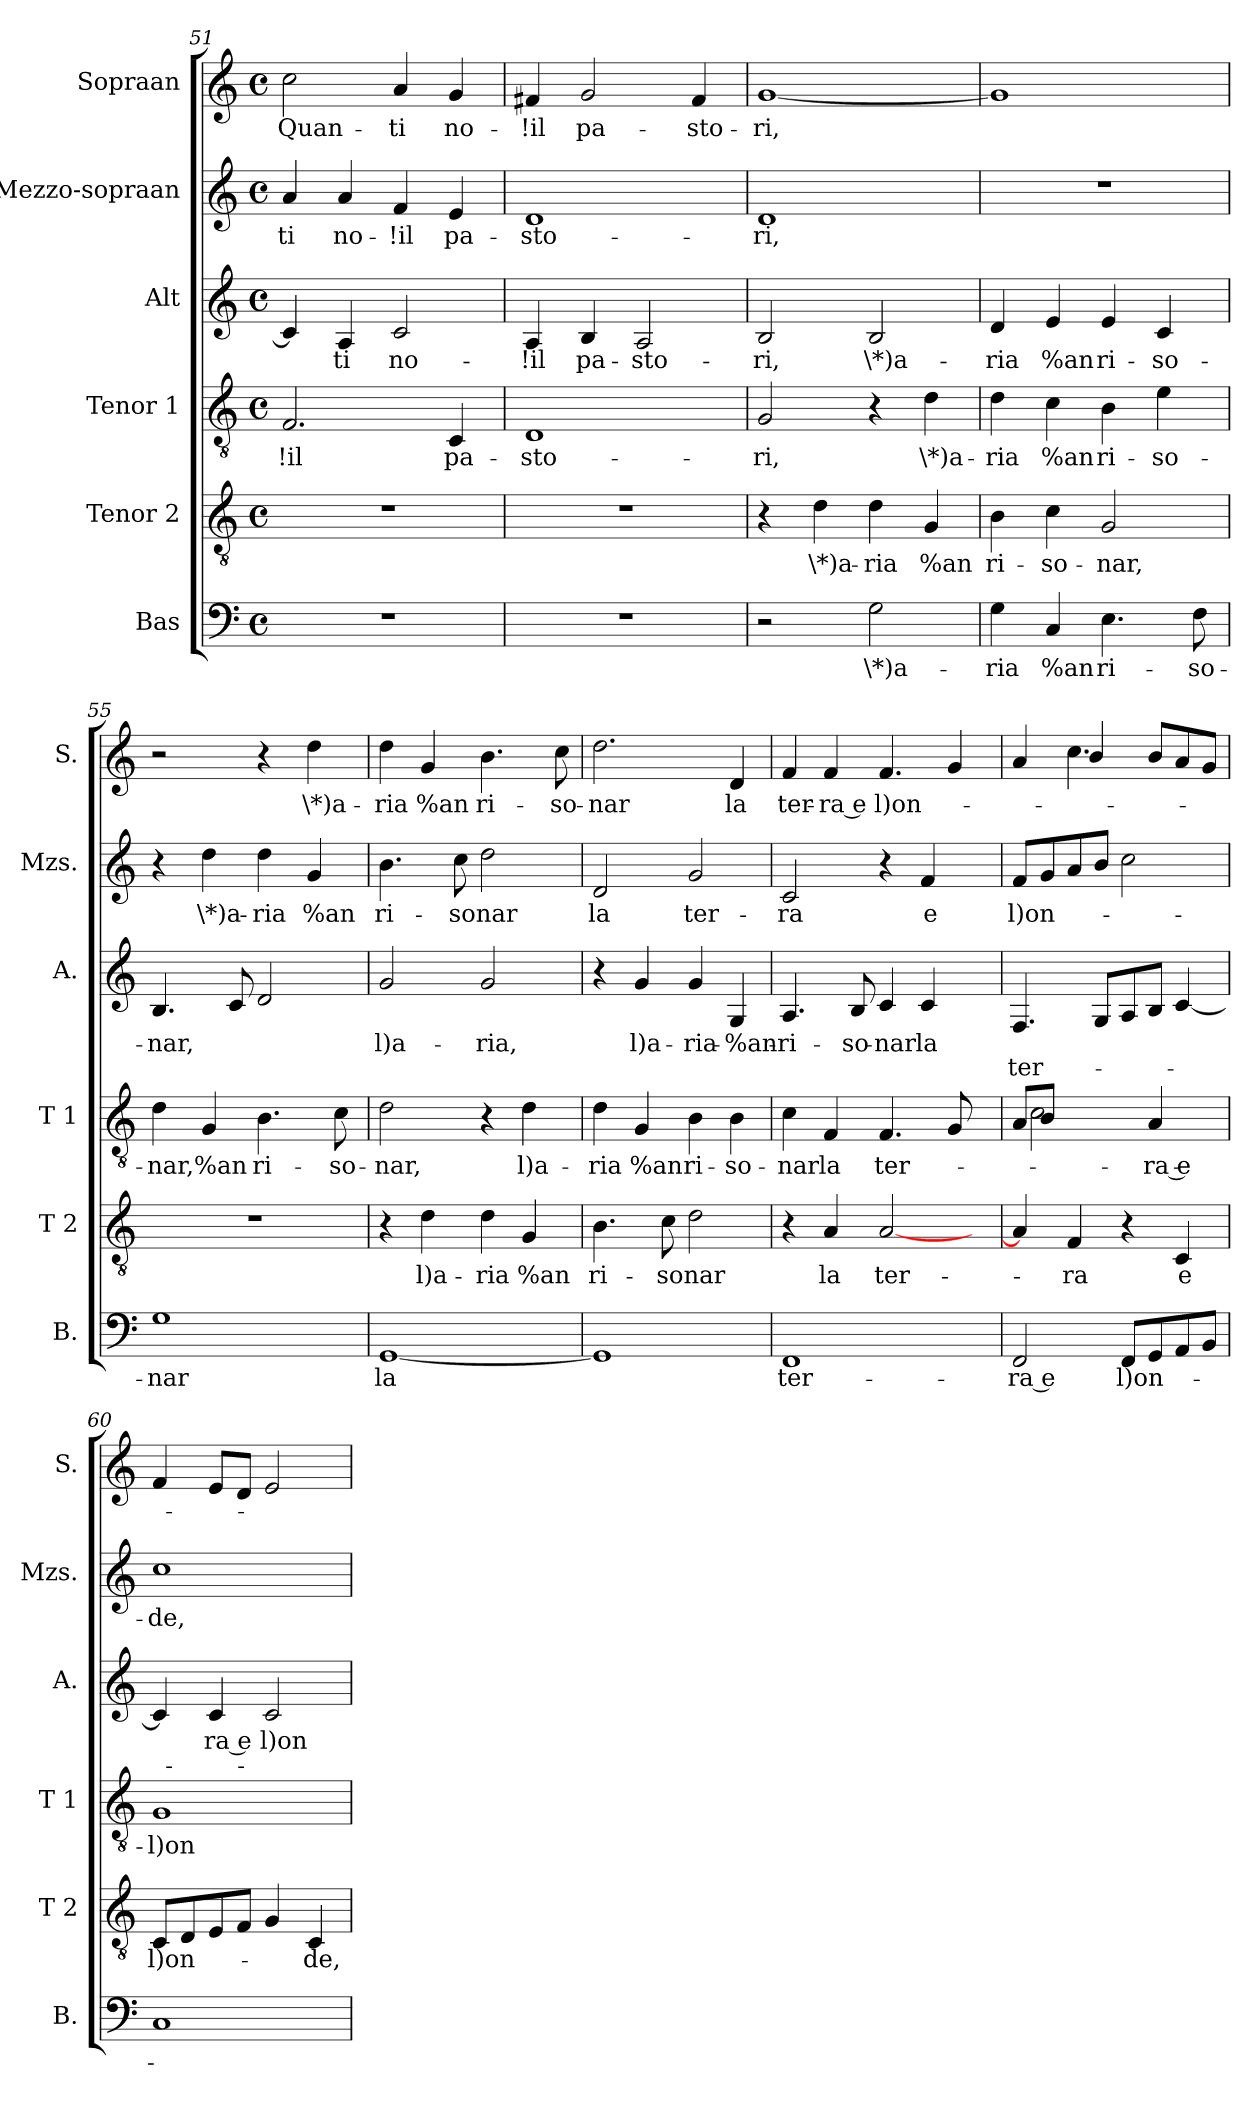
**kern	**text	**kern	**text	**kern	**text	**kern	**text	**text	**kern	**text	**kern	**text
*part6	*part6	*part5	*part5	*part4	*part4	*part3	*part3	*part3	*part2	*part2	*part1	*part1
*staff6	*staff6	*staff5	*staff5	*staff4	*staff4	*staff3	*staff3	*staff3	*staff2	*staff2	*staff1	*staff1
*I"Bas	*	*I"Tenor 2	*	*I"Tenor 1	*	*I"Alt	*	*	*I"Mezzo-sopraan	*	*I"Sopraan	*
*I'B.	*	*I'T 2	*	*I'T 1	*	*I'A.	*	*	*I'Mzs.	*	*I'S.	*
*clefF4	*	*clefGv2	*	*clefGv2	*	*clefG2	*	*	*clefG2	*	*clefG2	*
*M4/4	*	*M4/4	*	*M4/4	*	*M4/4	*	*	*M4/4	*	*M4/4	*
*met(c)	*	*met(c)	*	*met(c)	*	*met(c)	*	*	*met(c)	*	*met(c)	*
=51	=51	=51	=51	=51	=51	=51	=51	=51	=51	=51	=51	=51
!	!	!	!	!	!LO:LY:b:cj	!	!	!	!	!LO:LY:b:cj	!	!LO:LY:b:cj
1r	.	1r	.	2.F/	-!il	4c/]	.	.	4a/	-ti	2cc\	Quan-
!	!	!	!	!	!	!	!LO:LY:b:cj	!	!	!LO:LY:b:cj	!	!
.	.	.	.	.	.	4A/	-ti	.	4a/	no-	.	.
!	!	!	!	!	!	!	!LO:LY:b:cj	!	!	!LO:LY:b:cj	!	!LO:LY:b:cj
.	.	.	.	.	.	2c/	no-	.	4f/	-!il	4a/	-ti
!	!	!	!	!	!LO:LY:b:cj	!	!	!	!	!LO:LY:b:cj	!	!LO:LY:b:cj
.	.	.	.	4C/	pa-	.	.	.	4e/	pa-	4g/	no-
=52	=52	=52	=52	=52	=52	=52	=52	=52	=52	=52	=52	=52
!	!	!	!	!	!LO:LY:b:cj	!	!LO:LY:b:cj	!	!	!LO:LY:b:cj	!	!LO:LY:b:cj
1r	.	1r	.	1D	-sto-	4A/	-!il	.	1d	-sto-	4f#X/	-!il
!	!	!	!	!	!	!	!LO:LY:b:cj	!	!	!	!	!LO:LY:b:cj
.	.	.	.	.	.	4B/	pa-	.	.	.	2g/	pa-
!	!	!	!	!	!	!	!LO:LY:b:cj	!	!	!	!	!
.	.	.	.	.	.	2A/	-sto-	.	.	.	.	.
!	!	!	!	!	!	!	!	!	!	!	!	!LO:LY:b:cj
.	.	.	.	.	.	.	.	.	.	.	4f#/	-sto-
=53	=53	=53	=53	=53	=53	=53	=53	=53	=53	=53	=53	=53
!	!	!	!	!	!LO:LY:b:cj	!	!LO:LY:b:cj	!	!	!LO:LY:b:cj	!	!LO:LY:b:cj
2r	.	4r	.	2G/	-ri,	2B/	-ri,	.	1d	-ri,	[<1g	-ri,
!	!	!	!LO:LY:b:cj	!	!	!	!	!	!	!	!	!
.	.	4d\	\*)a-	.	.	.	.	.	.	.	.	.
!	!LO:LY:b:cj	!	!LO:LY:b:cj	!	!	!	!LO:LY:b:cj	!	!	!	!	!
2G\	\*)a-	4d\	-ria	4r	.	2B/	\*)a-	.	.	.	.	.
!	!	!	!LO:LY:b:cj	!	!LO:LY:b:cj	!	!	!	!	!	!	!
.	.	4G/	%an	4d\	\*)a-	.	.	.	.	.	.	.
=54	=54	=54	=54	=54	=54	=54	=54	=54	=54	=54	=54	=54
!	!LO:LY:b:cj	!	!LO:LY:b:cj	!	!LO:LY:b:cj	!	!LO:LY:b:cj	!	!	!	!	!
4G\	-ria	4B\	ri-	4d\	-ria	4d/	-ria	.	1r	.	1g]	.
!	!LO:LY:b:cj	!	!LO:LY:b:cj	!	!LO:LY:b:cj	!	!LO:LY:b:cj	!	!	!	!	!
4C/	%an	4c\	-so-	4c\	%an	4e/	%an	.	.	.	.	.
!	!LO:LY:b:cj	!	!LO:LY:b:cj	!	!LO:LY:b:cj	!	!LO:LY:b:cj	!	!	!	!	!
4.E\	ri-	2G/	-nar,	4B\	ri-	4e/	ri-	.	.	.	.	.
!	!	!	!	!	!LO:LY:b:cj	!	!LO:LY:b:cj	!	!	!	!	!
.	.	.	.	4e\	-so-	4c/	-so-	.	.	.	.	.
!	!LO:LY:b:cj	!	!	!	!	!	!	!	!	!	!	!
8F\	-so-	.	.	.	.	.	.	.	.	.	.	.
!!LO:LB:g=z
=55	=55	=55	=55	=55	=55	=55	=55	=55	=55	=55	=55	=55
!	!LO:LY:b:cj	!	!	!	!LO:LY:b	!	!LO:LY:b:cj	!	!	!	!	!
*	*	*	*	*	*	*^	*	*	*	*	*	*
1G	-nar	1r	.	4d\	-nar,%an	4.B/	8..ryy	-nar,	.	4r	.	2r	.
.	.	.	.	.	.	.	2ryy	.	.	.	.	.	.
!	!	!	!	!	!	!	!	!	!	!	!LO:LY:b:cj	!	!
.	.	.	.	4G/	.	.	.	.	.	4dd\	\*)a-	.	.
.	.	.	.	.	.	8c/	.	.	.	.	.	.	.
!	!	!	!	!	!LO:LY:b:cj	!	!	!	!	!	!LO:LY:b:cj	!	!
.	.	.	.	4.B\	ri-	2d/	.	.	.	4dd\	-ria	4r	.
.	.	.	.	.	.	.	4ryy	.	.	.	.	.	.
!	!	!	!	!	!	!	!	!	!	!	!LO:LY:b:cj	!	!LO:LY:b:cj
.	.	.	.	.	.	.	.	.	.	4g/	%an	4dd\	\*)a-
!	!	!	!	!	!LO:LY:b:cj	!	!	!	!	!	!	!	!
.	.	.	.	8c\	-so-	.	.	.	.	.	.	.	.
.	.	.	.	.	.	.	32ryy	.	.	.	.	.	.
=56	=56	=56	=56	=56	=56	=56	=56	=56	=56	=56	=56	=56	=56
!	!LO:LY:b:cj	!	!	!	!LO:LY:b:cj	!	!	!LO:LY:b:cj	!	!	!LO:LY:b:cj	!	!LO:LY:b:cj
[<1GG	la	4r	.	2d\	-nar,	2g/	4ryy	l)a-	.	4.b\	ri-	4dd\	-ria
!	!	!	!LO:LY:b:cj	!	!	!	!	!	!	!	!	!	!LO:LY:b:cj
.	.	4d\	l)a-	.	.	.	64ryy	.	.	.	.	4g/	%an
.	.	.	.	.	.	.	2ryy	.	.	.	.	.	.
!	!	!	!	!	!	!	!	!	!	!	!LO:LY:b	!	!
.	.	.	.	.	.	.	.	.	.	8cc\	-sonar	.	.
!	!	!	!LO:LY:b:cj	!	!	!	!	!LO:LY:b:cj	!	!	!	!	!LO:LY:b:cj
.	.	4d\	-ria	4r	.	2g/	.	-ria,	.	2dd\	.	4.b\	ri-
!	!	!	!LO:LY:b:cj	!	!LO:LY:b:cj	!	!	!	!	!	!	!	!
.	.	4G/	%an	4d\	l)a-	.	.	.	.	.	.	.	.
.	.	.	.	.	.	.	8...ryy	.	.	.	.	.	.
!	!	!	!	!	!	!	!	!	!	!	!	!	!LO:LY:b:cj
.	.	.	.	.	.	.	.	.	.	.	.	8cc\	-so-
=57	=57	=57	=57	=57	=57	=57	=57	=57	=57	=57	=57	=57	=57
!	!	!	!LO:LY:b:cj	!	!LO:LY:b:cj	!	!	!	!	!	!LO:LY:b:cj	!	!LO:LY:b:cj
*	*	*	*	*	*	*v	*v	*	*	*	*	*	*
1GG]	.	4.B\	ri-	4d\	-ria	4r	.	.	2d/	la	2.dd\	-nar
!	!	!	!	!	!LO:LY:b:cj	!	!LO:LY:b:cj	!	!	!	!	!
.	.	.	.	4G/	%an	4g/	l)a-	.	.	.	.	.
!	!	!	!LO:LY:b	!	!	!	!	!	!	!	!	!
.	.	8c\	-sonar	.	.	.	.	.	.	.	.	.
!	!	!	!	!	!LO:LY:b:cj	!	!LO:LY:b:cj	!	!	!LO:LY:b:cj	!	!
.	.	2d\	.	4B\	ri-	4g/	-ria-	.	2g/	ter-	.	.
!	!	!	!	!	!LO:LY:b:cj	!	!LO:LY:b:cj	!	!	!	!	!LO:LY:b:cj
.	.	.	.	4B\	-so-	4G/	-%an-	.	.	.	4d/	la
=58	=58	=58	=58	=58	=58	=58	=58	=58	=58	=58	=58	=58
!	!LO:LY:b:cj	!	!	!	!LO:LY:b:cj	!	!LO:LY:b:cj	!	!	!LO:LY:b:cj	!	!LO:LY:b:cj
1FF	ter-	4r	.	4c\	-nar	4.A/	-ri-	.	2c/	-ra	4f/	ter-
!	!	!	!LO:LY:b:cj	!	!LO:LY:b:cj	!	!	!	!	!	!	!LO:LY:b:rj
.	.	4A/	la	4F/	la	.	.	.	.	.	4f/	-ra e
!	!	!	!	!	!	!	!LO:LY:b:cj	!	!	!	!	!
.	.	.	.	.	.	8B/	-so-	.	.	.	.	.
!	!	!	!LO:LY:b:cj	!	!LO:LY:b:cj	!	!LO:LY:b:cj	!	!	!	!	!LO:LY:b:cj
.	.	[<2A/	ter-	4.F/	ter-	4c/	-nar	.	4r	.	4.f/	l)on-
!	!	!	!	!	!	!	!LO:LY:b:cj	!	!	!LO:LY:b:cj	!	!
.	.	.	.	.	.	4c/	la	.	4f/	e	.	.
.	.	.	.	8G/	.	.	.	.	.	.	4g/	.
8ryy	.	8ryy	.	8ryy	.	8ryy	.	.	8ryy	.	.	.
=59	=59	=59	=59	=59	=59	=59	=59	=59	=59	=59	=59	=59
!	!LO:LY:b:rj	!	!	!	!	!	!	!LO:LY:b:cj	!	!LO:LY:b:cj	!	!
*	*	*	*	*^	*	*	*	*	*	*	*^	*
2FF/	-ra e	4A/]	.	8A/L	8ryy	.	4.F/	.	ter-	8f/L	l)on-	4a/	4ryy	.
.	.	.	.	8B/J	2c\	.	.	.	.	8g/	.	.	.	.
!	!	!	!LO:LY:b:cj	!	!	!	!	!	!	!	!	!	!	!
.	.	4F/	-ra	8ryy	.	.	.	.	.	8a/	.	4.cc\	4b/	.
.	.	.	.	2ryy	.	.	8G/L	.	.	8b/J	.	.	.	.
!	!LO:LY:b:cj	!	!	!	!	!	!	!	!	!	!	!	!	!
8FF/L	l)on-	4r	.	.	.	.	8A/	.	.	2cc\	.	.	2ryy	.
!	!	!	!	!	!	!LO:LY:b:rj	!	!	!	!	!	!	!	!
8GG/	.	.	.	.	4A/	-ra e	8B/J	.	.	.	.	8b/L	.	.
!	!	!	!LO:LY:b:cj	!	!	!	!	!	!	!	!	!	!	!
8AA/	.	4C/	e	.	.	.	[<4c/	.	.	.	.	8a/	.	.
8BB/J	.	.	.	8ryy	8ryy	.	.	.	.	.	.	8g/J	.	.
*	*	*	*	*	*	*	*	*	*	*	*	*v	*v	*
=60	=60	=60	=60	=60	=60	=60	=60	=60	=60	=60	=60	=60	=60
!	!	!	!LO:LY:b:cj	!	!	!LO:LY:b:cj	!	!	!	!	!LO:LY:b:cj	!	!
*	*	*	*	*v	*v	*	*	*	*	*	*	*	*
1C	.	8C/L	l)on-	1G	l)on-	4c/]	.	.	1cc	-de,	4f/	.
.	.	8D/	.	.	.	.	.	.	.	.	.	.
!	!	!	!	!	!	!	!LO:LY:b:rj	!	!	!	!	!
.	.	8E/	.	.	.	4c/	-ra e	.	.	.	8e/L	.
.	.	8F/J	.	.	.	.	.	.	.	.	8d/J	.
!	!	!	!	!	!	!	!LO:LY:b:cj	!	!	!	!	!
.	.	4G/	.	.	.	2c/	l)on-	.	.	.	2e/	.
!	!	!	!LO:LY:b:cj	!	!	!	!	!	!	!	!	!
.	.	4C/	-de,	.	.	.	.	.	.	.	.	.
=	=	=	=	=	=	=	=	=	=	=	=	=
*-	*-	*-	*-	*-	*-	*-	*-	*-	*-	*-	*-	*-
